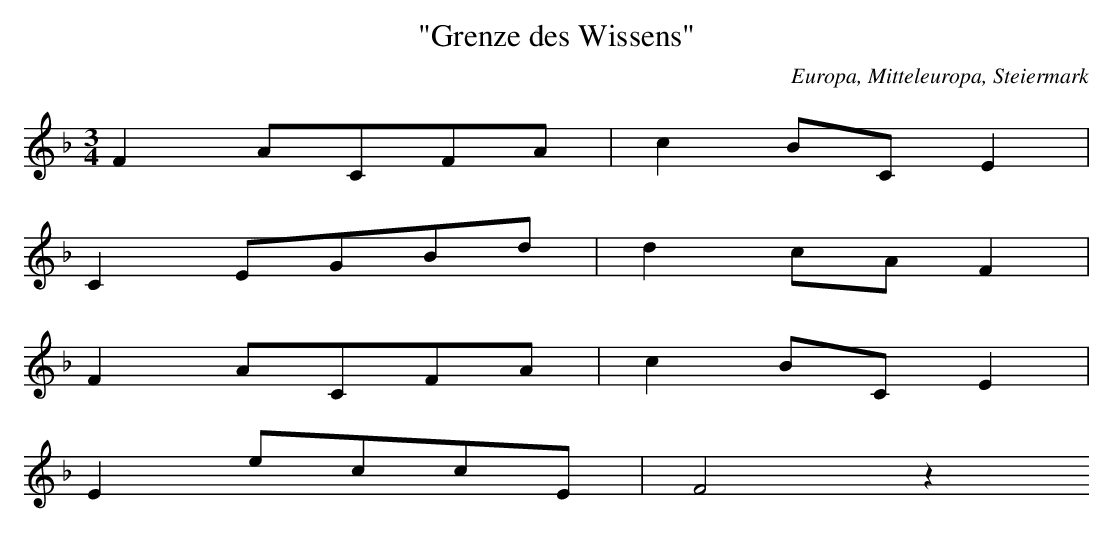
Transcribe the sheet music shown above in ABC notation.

X:1
T: "Grenze des Wissens"
O: Europa, Mitteleuropa, Steiermark
M: 3/4
L: 1/8
K: F
F2ACFA | c2BCE2 |
C2EGBd | d2cAF2 |
F2ACFA | c2BCE2 |
E2eccE | F4z2
